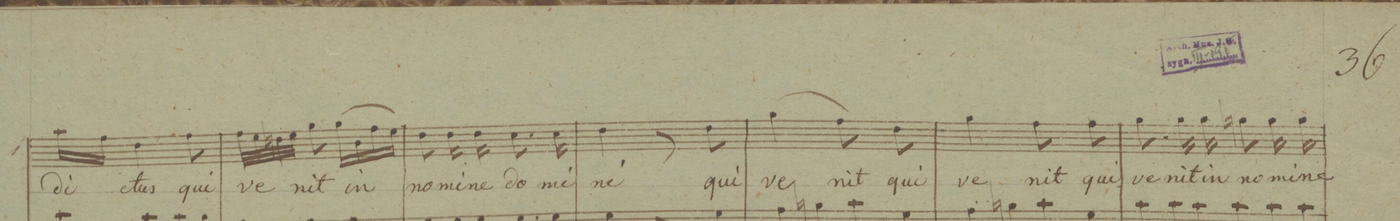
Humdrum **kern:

**kern	**text
*I"Canto	*
*clefC1	*
*k[b-e-]	*
*M2/4	*
16ff\LL	-di-
16dd\JJ	.
4b-\	-ctus
8dd\	qui
=44	=44
32dd\LLL	ve-
32cc\	.
32bn\	.
32cc\JJJ	.
8ee-\	-nit
(16ee-\LL	.
16g\	in
16dd\	.
16cc\JJ)	.
=45	=45
8b-\	no-
16b-\	-mi-
16b-\	-ne
8.a\	do-
16a\	-mi-
=46	=46
4b-\	-ni
8r	.
8b-\	qui
=47	=47
(4ee-\	ve-
8dd\)	nit
8b-\	qui
=48	=48
4ee-\	ve-
8dd\	-nit
8dd\	qui
=49	=49
8ee-\	ve-
16ee-\	-nit
16ee-\	in
8een\	no-
16ee\	-mi-
16ee\	-ne
=50	=50
*-	*-
